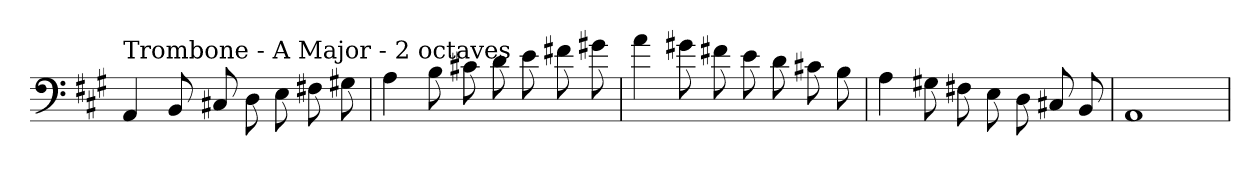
**kern
*part1
*staff1
*clefF4
*k[f#c#g#]
*A:
=
!LO:TX:a:t=Trombone - A Major - 2 octaves
4AA
8BB
8C#X
8D
8E
8F#X
8G#X
=
4A
8B
8c#X
8d
8e
8f#X
8g#X
=
4a
8g#X
8f#X
8e
8d
8c#X
8B
=
4A
8G#X
8F#X
8E
8D
8C#X
8BB
=
1AA
=
*-
